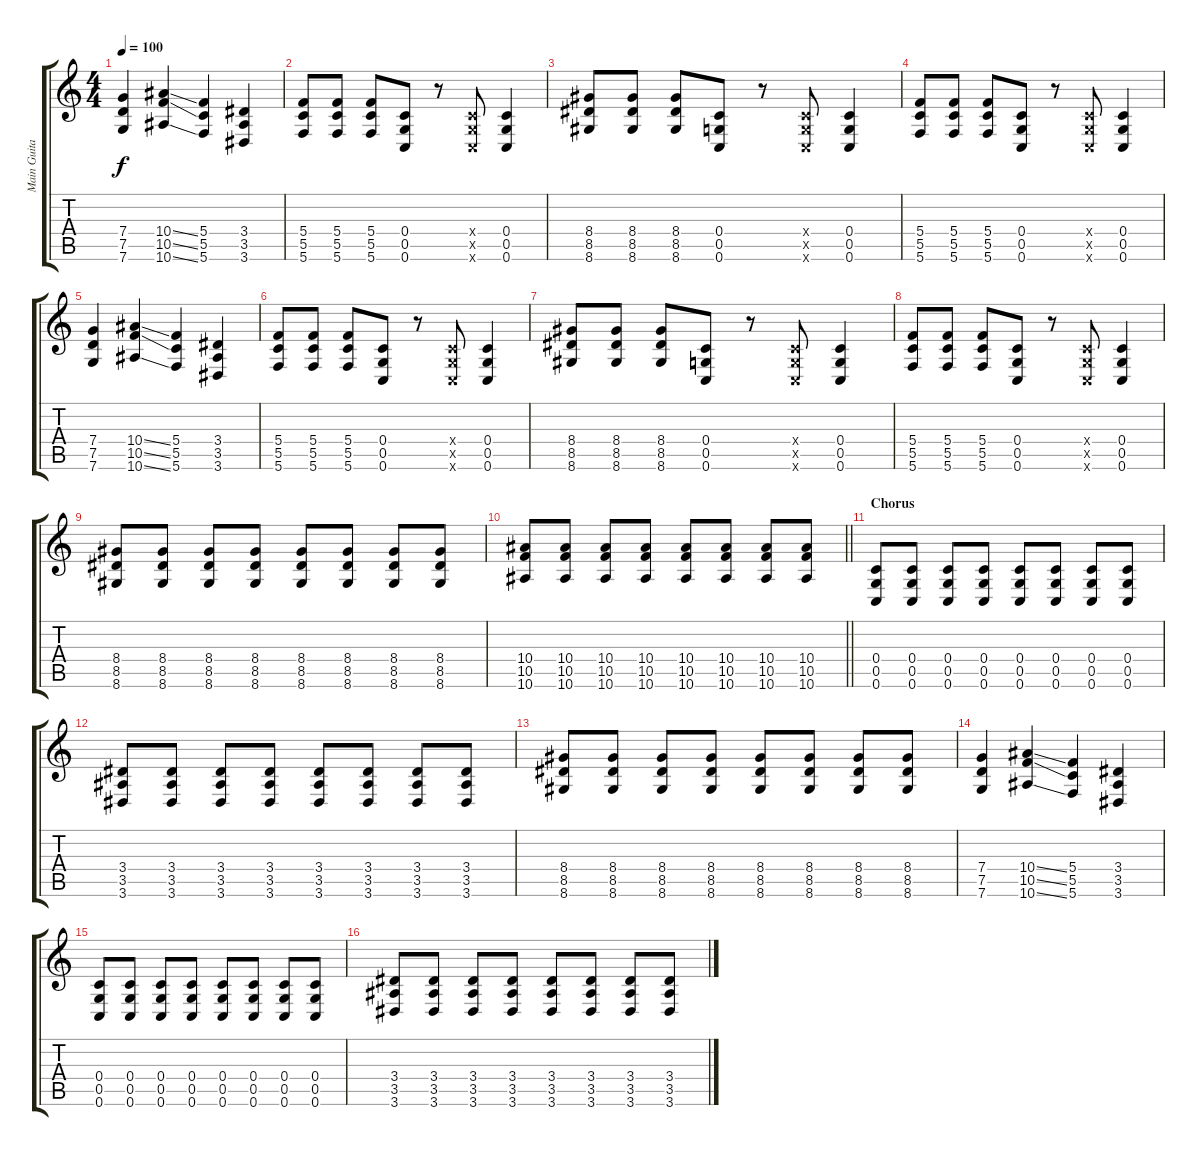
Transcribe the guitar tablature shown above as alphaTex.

\track ("Main Guitar (Rythm)" "Main Guita") {instrument distortionguitar}
\staff {score tabs}
\tuning (D4 A3 F3 C3 G2 C2) {hide}
\ts (4 4)
\tempo 100
\clef g2
\ks c
(7.4 7.5 7.6).4{dy f} (10.4{ss} 10.5{ss} 10.6{ss}).4 (5.4 5.5 5.6).4 (3.4 3.5 3.6).4 |
(5.4 5.5 5.6).8 (5.4 5.5 5.6).8 (5.4 5.5 5.6).8 (0.4 0.5 0.6).8 r.8 (0.4{x} 0.5{x} 0.6{x}).8 (0.4 0.5 0.6).4 |
(8.4 8.5 8.6).8 (8.4 8.5 8.6).8 (8.4 8.5 8.6).8 (0.4 0.5 0.6).8 r.8 (0.4{x} 0.5{x} 0.6{x}).8 (0.4 0.5 0.6).4 |
(5.4 5.5 5.6).8 (5.4 5.5 5.6).8 (5.4 5.5 5.6).8 (0.4 0.5 0.6).8 r.8 (0.4{x} 0.5{x} 0.6{x}).8 (0.4 0.5 0.6).4 |
(7.4 7.5 7.6).4 (10.4{ss} 10.5{ss} 10.6{ss}).4 (5.4 5.5 5.6).4 (3.4 3.5 3.6).4 |
(5.4 5.5 5.6).8 (5.4 5.5 5.6).8 (5.4 5.5 5.6).8 (0.4 0.5 0.6).8 r.8 (0.4{x} 0.5{x} 0.6{x}).8 (0.4 0.5 0.6).4 |
(8.4 8.5 8.6).8 (8.4 8.5 8.6).8 (8.4 8.5 8.6).8 (0.4 0.5 0.6).8 r.8 (0.4{x} 0.5{x} 0.6{x}).8 (0.4 0.5 0.6).4 |
(5.4 5.5 5.6).8 (5.4 5.5 5.6).8 (5.4 5.5 5.6).8 (0.4 0.5 0.6).8 r.8 (0.4{x} 0.5{x} 0.6{x}).8 (0.4 0.5 0.6).4 |
(8.4 8.5 8.6).8 (8.4 8.5 8.6).8 (8.4 8.5 8.6).8 (8.4 8.5 8.6).8 (8.4 8.5 8.6).8 (8.4 8.5 8.6).8 (8.4 8.5 8.6).8 (8.4 8.5 8.6).8 |
\barLineRight lightlight
(10.4 10.5 10.6).8 (10.4 10.5 10.6).8 (10.4 10.5 10.6).8 (10.4 10.5 10.6).8 (10.4 10.5 10.6).8 (10.4 10.5 10.6).8 (10.4 10.5 10.6).8 (10.4 10.5 10.6).8 |
\section ("" "Chorus")
(0.4 0.5 0.6).8 (0.4 0.5 0.6).8 (0.4 0.5 0.6).8 (0.4 0.5 0.6).8 (0.4 0.5 0.6).8 (0.4 0.5 0.6).8 (0.4 0.5 0.6).8 (0.4 0.5 0.6).8 |
(3.4 3.5 3.6).8 (3.4 3.5 3.6).8 (3.4 3.5 3.6).8 (3.4 3.5 3.6).8 (3.4 3.5 3.6).8 (3.4 3.5 3.6).8 (3.4 3.5 3.6).8 (3.4 3.5 3.6).8 |
(8.4 8.5 8.6).8 (8.4 8.5 8.6).8 (8.4 8.5 8.6).8 (8.4 8.5 8.6).8 (8.4 8.5 8.6).8 (8.4 8.5 8.6).8 (8.4 8.5 8.6).8 (8.4 8.5 8.6).8 |
(7.4 7.5 7.6).4 (10.4{ss} 10.5{ss} 10.6{ss}).4 (5.4 5.5 5.6).4 (3.4 3.5 3.6).4 |
(0.4 0.5 0.6).8 (0.4 0.5 0.6).8 (0.4 0.5 0.6).8 (0.4 0.5 0.6).8 (0.4 0.5 0.6).8 (0.4 0.5 0.6).8 (0.4 0.5 0.6).8 (0.4 0.5 0.6).8 |
(3.4 3.5 3.6).8 (3.4 3.5 3.6).8 (3.4 3.5 3.6).8 (3.4 3.5 3.6).8 (3.4 3.5 3.6).8 (3.4 3.5 3.6).8 (3.4 3.5 3.6).8 (3.4 3.5 3.6).8
